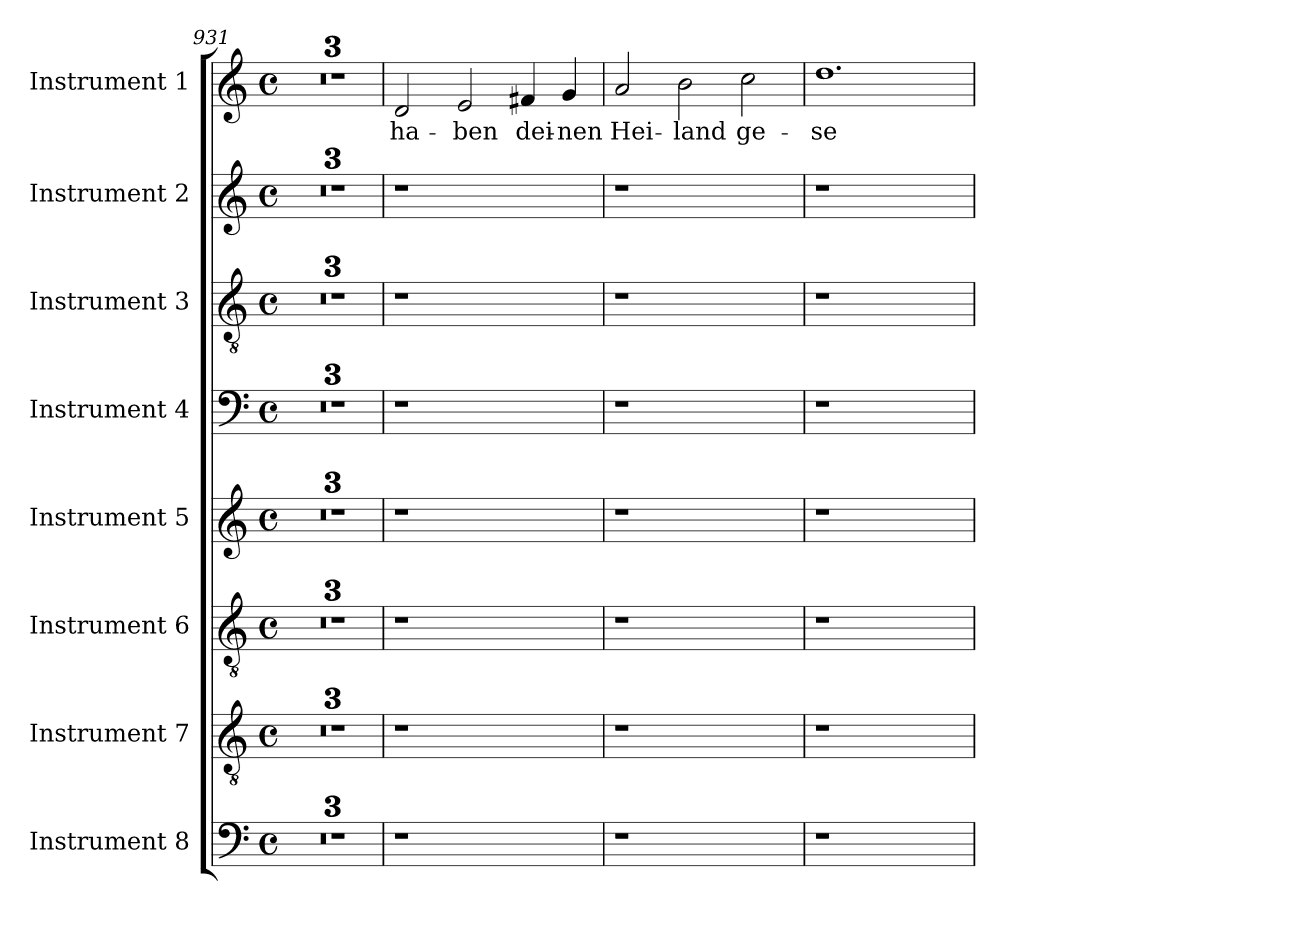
**kern	**kern	**kern	**kern	**kern	**kern	**kern	**kern	**text
*part8	*part7	*part6	*part5	*part4	*part3	*part2	*part1	*part1
*staff8	*staff7	*staff6	*staff5	*staff4	*staff3	*staff2	*staff1	*staff1
*I"Instrument 8	*I"Instrument 7	*I"Instrument 6	*I"Instrument 5	*I"Instrument 4	*I"Instrument 3	*I"Instrument 2	*I"Instrument 1	*
*clefF4	*clefGv2	*clefGv2	*clefG2	*clefF4	*clefGv2	*clefG2	*clefG2	*
*M4/4	*M4/4	*M4/4	*M4/4	*M4/4	*M4/4	*M4/4	*M4/4	*
*met(c)	*met(c)	*met(c)	*met(c)	*met(c)	*met(c)	*met(c)	*met(c)	*
=931	=931	=931	=931	=931	=931	=931	=931	=931
1r	1r	1r	1r	1r	1r	1r	1r	.
=932	=932	=932	=932	=932	=932	=932	=932	=932
1r	1r	1r	1r	1r	1r	1r	1r	.
=933	=933	=933	=933	=933	=933	=933	=933	=933
1r	1r	1r	1r	1r	1r	1r	1r	.
=934	=934	=934	=934	=934	=934	=934	=934	=934
!	!	!	!	!	!	!	!	!LO:LY:b:cj
1r	1r	1r	1r	1r	1r	1r	2d/	ha-
!	!	!	!	!	!	!	!	!LO:LY:b:cj
.	.	.	.	.	.	.	2e/	-ben
!	!	!	!	!	!	!	!	!LO:LY:b
2ryy	2ryy	2ryy	2ryy	2ryy	2ryy	2ryy	4f#X/	dei-
!	!	!	!	!	!	!	!	!LO:LY:b:rj
.	.	.	.	.	.	.	4g/	-nen
=935	=935	=935	=935	=935	=935	=935	=935	=935
!	!	!	!	!	!	!	!	!LO:LY:b:cj
1r	1r	1r	1r	1r	1r	1r	2a/	Hei-
!	!	!	!	!	!	!	!	!LO:LY:b:cj
.	.	.	.	.	.	.	2b\	-land
!	!	!	!	!	!	!	!	!LO:LY:b:cj
2ryy	2ryy	2ryy	2ryy	2ryy	2ryy	2ryy	2cc\	ge-
!!LO:LB:g=z
=936	=936	=936	=936	=936	=936	=936	=936	=936
!	!	!	!	!	!	!	!	!LO:LY:b:cj
1r	1r	1r	1r	1r	1r	1r	1.dd	-se-
2ryy	2ryy	2ryy	2ryy	2ryy	2ryy	2ryy	.	.
=	=	=	=	=	=	=	=	=
*-	*-	*-	*-	*-	*-	*-	*-	*-
